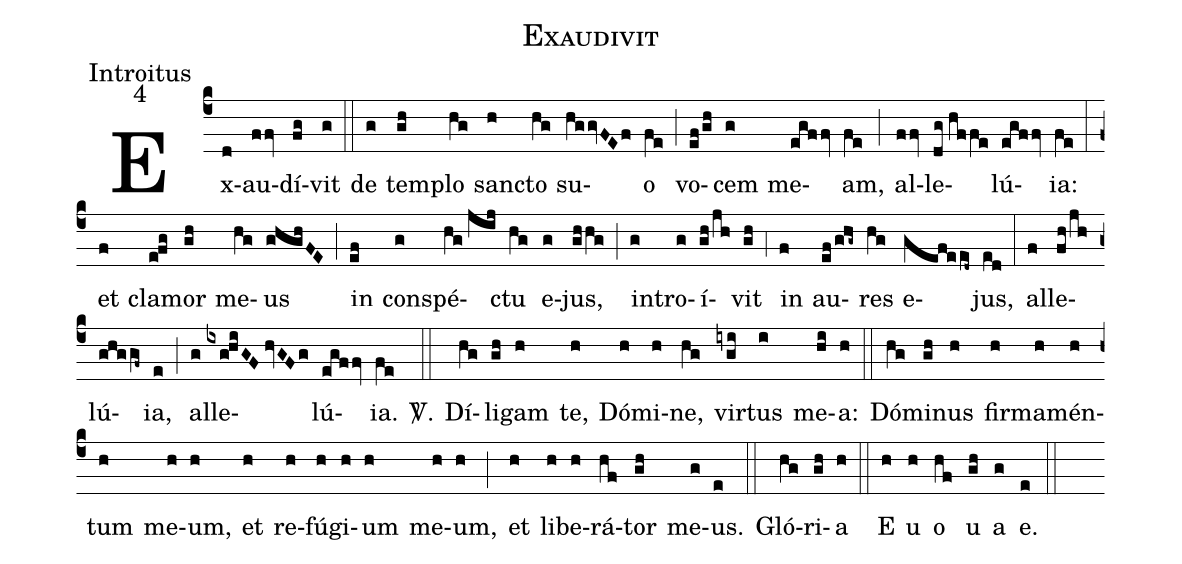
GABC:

name:Exaudivit;
office-part:Introitus;
mode:4;
%%
(c4) Ex(d)au(ffv)dí(fg)vit(g) (::) de(g) tem(gh)plo(hg) san(h)cto(hg) su(hggvFEf)o(fe) (;) vo(ef/gh)cem(g) me(egffv)am,(fe) (;) al(ffv)le(dg//hffe)lú(egffv)ia:(fe) (:) et(f) cla(e!fg)mor(gh) me(hg)us(ghghFE) (;) in(ef) con(g)spé(hg//jij)ctu(hg) e(g)jus,(ghhg) (;) in(g)tro(g)í(gh/jh)vit(gh) (;4) in(f) au(ef/ghg~)res(hg) e(gefeed~)jus,(ed) (:) al(f)le(fh/jh)lú(ghggf~)ia,(e) (;) al(g)le(ixg!hiGF//hvGFg)lú(egffv)ia.(fe) <sp>V/</sp>.(::) Dí(hg)li(gh)gam(h) te,(h) Dó(h)mi(h)ne,(hg) vir(iygi)tus(i) me(hi)a:(h) (::) Dó(hg)mi(gh)nus(h) fir(h)ma(h)mén(h)tum(h) me(h)um,(h) et(h) re(h)fú(h)gi(h)um(h) me(h)um,(h) (;) et(h) li(h)be(h)rá(hf)tor(gh) me(g)us.(e) (::) Gló(hg)ri(gh)a(h) (::) E(h) u(h) o(hf) u(gh) a(g) e.(e) (::)
